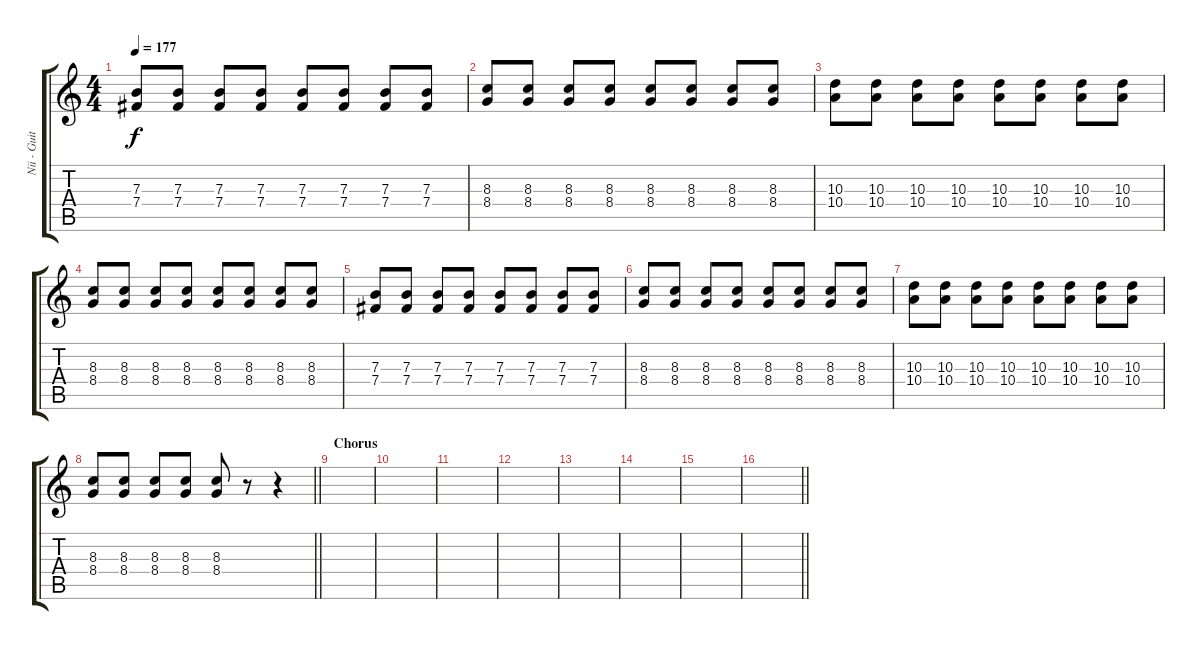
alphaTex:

\track ("Nii - Guitar 3" "Nii - Guit") {instrument overdrivenguitar}
\staff {score tabs}
\tuning (Db4 Ab3 E3 B2 Gb2 B1) {hide}
\ts (4 4)
\section ("" "")
\tempo 177
\clef g2
\ks c
(7.3 7.4).8{dy f} (7.3 7.4).8 (7.3 7.4).8 (7.3 7.4).8 (7.3 7.4).8 (7.3 7.4).8 (7.3 7.4).8 (7.3 7.4).8 |
(8.3 8.4).8 (8.3 8.4).8 (8.3 8.4).8 (8.3 8.4).8 (8.3 8.4).8 (8.3 8.4).8 (8.3 8.4).8 (8.3 8.4).8 |
(10.3 10.4).8 (10.3 10.4).8 (10.3 10.4).8 (10.3 10.4).8 (10.3 10.4).8 (10.3 10.4).8 (10.3 10.4).8 (10.3 10.4).8 |
(8.3 8.4).8 (8.3 8.4).8 (8.3 8.4).8 (8.3 8.4).8 (8.3 8.4).8 (8.3 8.4).8 (8.3 8.4).8 (8.3 8.4).8 |
(7.3 7.4).8 (7.3 7.4).8 (7.3 7.4).8 (7.3 7.4).8 (7.3 7.4).8 (7.3 7.4).8 (7.3 7.4).8 (7.3 7.4).8 |
(8.3 8.4).8 (8.3 8.4).8 (8.3 8.4).8 (8.3 8.4).8 (8.3 8.4).8 (8.3 8.4).8 (8.3 8.4).8 (8.3 8.4).8 |
(10.3 10.4).8 (10.3 10.4).8 (10.3 10.4).8 (10.3 10.4).8 (10.3 10.4).8 (10.3 10.4).8 (10.3 10.4).8 (10.3 10.4).8 |
\barLineRight lightlight
(8.3 8.4).8 (8.3 8.4).8 (8.3 8.4).8 (8.3 8.4).8 (8.3 8.4).8 r.8 r.4 |
\section ("" "Chorus")
|
|
|
|
|
|
|
\barLineRight lightlight
